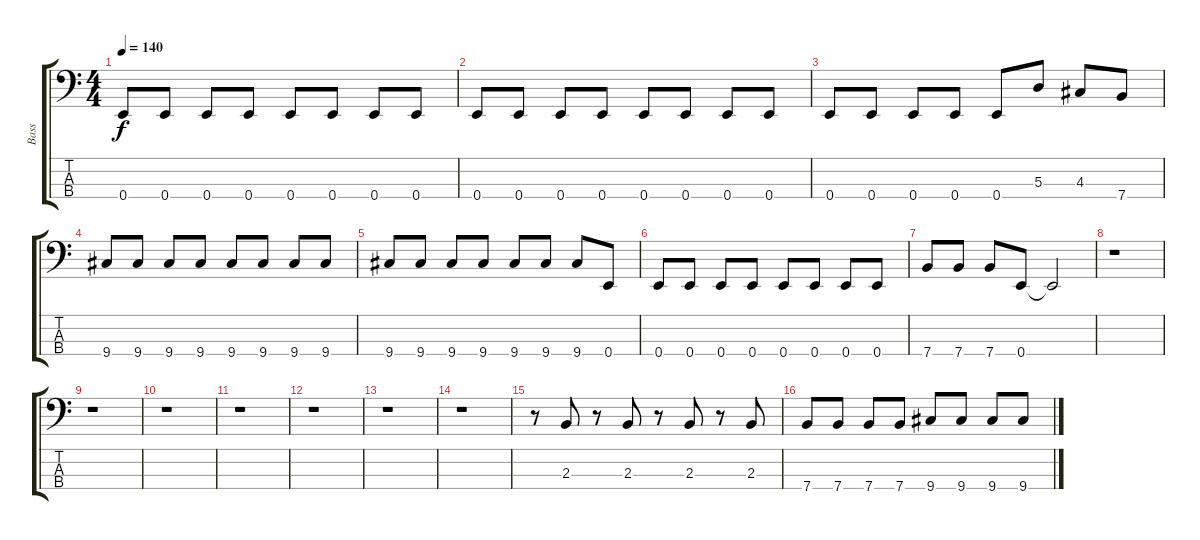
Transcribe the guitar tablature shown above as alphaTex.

\track ("Bass" "Bass") {instrument acousticbass}
\staff {score tabs}
\tuning (G2 D2 A1 E1) {hide}
\ts (4 4)
\tempo 140
\clef f4
\ks c
0.4.8{dy f} 0.4.8 0.4.8 0.4.8 0.4.8 0.4.8 0.4.8 0.4.8 |
0.4.8 0.4.8 0.4.8 0.4.8 0.4.8 0.4.8 0.4.8 0.4.8 |
0.4.8 0.4.8 0.4.8 0.4.8 0.4.8 5.3.8 4.3.8 7.4.8 |
9.4.8 9.4.8 9.4.8 9.4.8 9.4.8 9.4.8 9.4.8 9.4.8 |
9.4.8 9.4.8 9.4.8 9.4.8 9.4.8 9.4.8 9.4.8 0.4.8 |
0.4.8 0.4.8 0.4.8 0.4.8 0.4.8 0.4.8 0.4.8 0.4.8 |
7.4.8 7.4.8 7.4.8 0.4.8 0.4{t}.2 |
r.1 |
r.1 |
r.1 |
r.1 |
r.1 |
r.1 |
r.1 |
r.8 2.3.8 r.8 2.3.8 r.8 2.3.8 r.8 2.3.8 |
7.4.8 7.4.8 7.4.8 7.4.8 9.4.8 9.4.8 9.4.8 9.4.8
